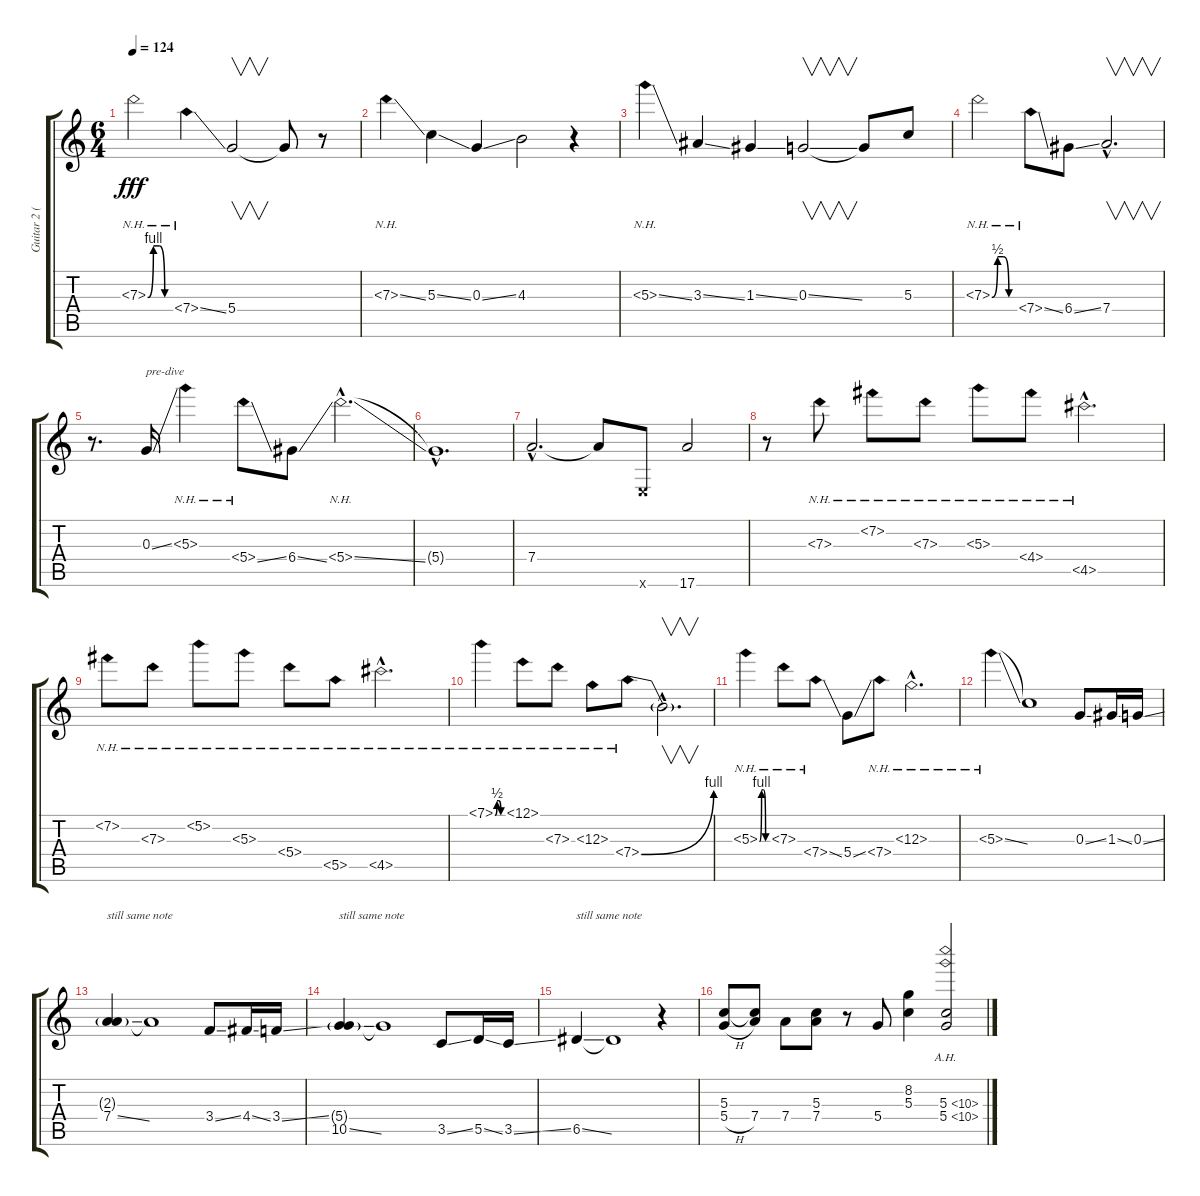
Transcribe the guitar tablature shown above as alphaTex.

\track ("Guitar 2 (distortion)" "Guitar 2 (") {instrument distortionguitar}
\staff {score tabs}
\tuning (E4 B3 G3 D3 A2 E2) {hide}
\ts (6 4)
\tempo 124
\clef g2
\ks c
7.3{be (custom 0 0 15 4 30 4 45 0 60 0) nh}.2{dy fff} 7.4{nh ss}.4 5.4.2{v} 5.4{t}.8 r.8 |
7.3{nh ss}.4 5.3{ss}.4 0.3{ss}.4 4.3.2 r.4 |
5.3{nh ss}.4 3.3{ss}.4 1.3{ss}.4 0.3{ss}.2{v} 0.3{t}.8 5.3.8 |
7.3{be (custom 0 0 15 2 30 2 45 0 60 0) nh}.2 7.4{nh ss}.8 6.4{ss}.8 7.4{hac}.2{v d} |
r.8{d} 0.3{ss}.16{txt "pre-dive"} 5.3{nh}.4 5.4{nh ss}.8 6.4{ss}.8 5.4{nh ss hac}.2{d} |
5.4{hac t}.1{d} |
7.4{hac}.2{d} 7.4{t}.8 0.6{x}.8 17.6.2 |
r.8 7.3{nh}.8 7.2{nh}.8 7.3{nh}.8 5.3{nh}.8 4.4{nh}.8 4.5{nh hac}.2{d} |
7.2{nh}.8 7.3{nh}.8 5.2{nh}.8 5.3{nh}.8 5.4{nh}.8 5.5{nh}.8 4.5{nh hac}.2{d} |
7.1{be (custom 0 0 15 2 30 2 45 0 60 0) nh}.4 12.1{nh}.8 7.3{nh}.8 12.3{nh}.8 7.4{be (bend 0 0 60 4) nh}.8 7.4{hac t}.2{v d} |
5.3{be (custom 0 0 15 4 30 4 45 0 60 0) nh}.4 7.3{nh}.8 7.4{nh ss}.8 5.4{ss}.8 7.4{nh}.8 12.3{nh hac}.2{d} |
5.3{nh ss}.4 5.3{t}.1 0.3{ss}.8 1.3{ss}.16 0.3{ss}.16 |
(2.3{g} 7.4{ss}).4{txt "still same note"} 7.4{t}.1 3.4{ss}.8 4.4{ss}.16 3.4{ss}.16 |
(5.4{g} 10.5{ss}).4{txt "still same note"} 10.5{t}.1 3.5{ss}.8 5.5{ss}.16 3.5{ss}.16 |
6.5{ss}.4{txt "still same note"} 6.5{t}.1 r.4 |
(5.3 5.4{h}).8 (5.3{t} 7.4).8 7.4.8 (5.3 7.4).8 r.8 5.4.8 (8.2 5.3).4 (5.3{ah 5} 5.4{ah 5}).2
